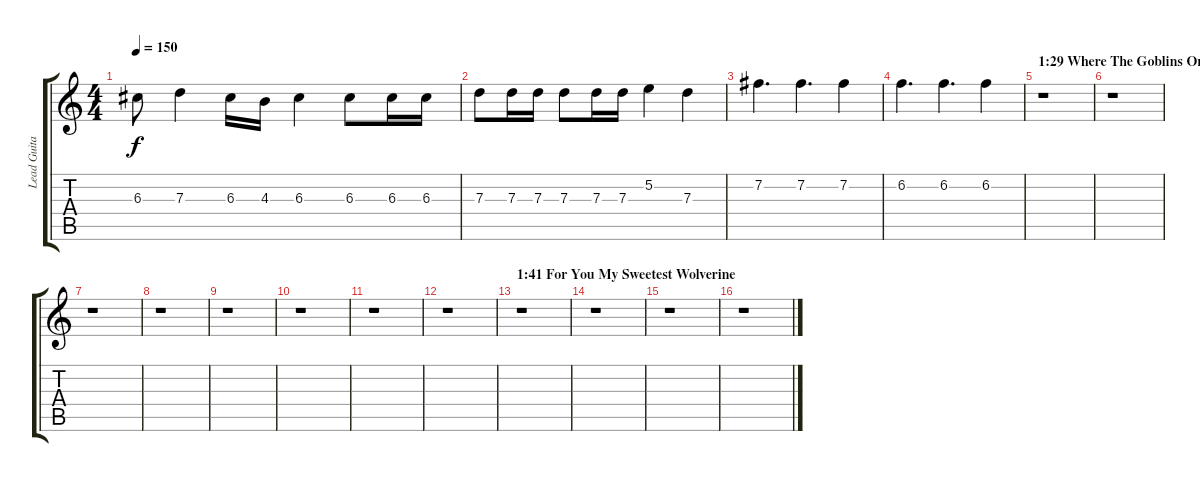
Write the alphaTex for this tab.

\track ("Lead Guitar 1" "Lead Guita") {instrument distortionguitar}
\staff {score tabs}
\tuning (E4 B3 G3 D3 A2 E2) {hide}
\ts (4 4)
\tempo 150
\clef g2
\ks c
6.3.8{dy f} 7.3.4 6.3.16 4.3.16 6.3.4 6.3.8 6.3.16 6.3.16 |
7.3.8 7.3.16 7.3.16 7.3.8 7.3.16 7.3.16 5.2.4 7.3.4 |
7.2.4{d} 7.2.4{d} 7.2.4 |
6.2.4{d} 6.2.4{d} 6.2.4 |
\section ("" "1:29 Where The Goblins Once Used To Live")
r.1 |
r.1 |
r.1 |
r.1 |
r.1 |
r.1 |
r.1 |
r.1 |
\section ("" "1:41 For You My Sweetest Wolverine")
r.1 |
r.1 |
r.1 |
r.1
